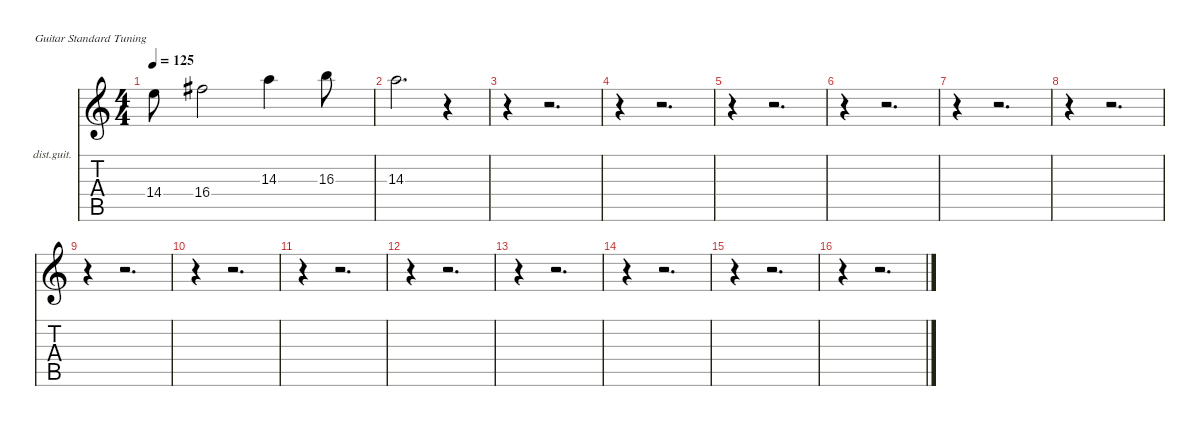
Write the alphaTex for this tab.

\defaultSystemsLayout 4
\hideDynamics
\bracketExtendMode nobrackets
\firstSystemTrackNameOrientation horizontal
\otherSystemsTrackNameOrientation horizontal
\track ("Vinnie Moore" "dist.guit.") {instrument distortionguitar}
\staff {score tabs}
\tuning (E4 B3 G3 D3 A2 E2)
\ts (4 4)
\tempo 125
\clef g2
\ks c
14.4.8{dy f} 16.4{acc #}.2 14.3.4 16.3.8 |
14.3.2{d} r.4 |
r.4 r.2{d} |
r.4 r.2{d} |
r.4 r.2{d} |
r.4 r.2{d} |
r.4 r.2{d} |
r.4 r.2{d} |
r.4 r.2{d} |
r.4 r.2{d} |
r.4 r.2{d} |
r.4 r.2{d} |
r.4 r.2{d} |
r.4 r.2{d} |
r.4 r.2{d} |
r.4 r.2{d}
